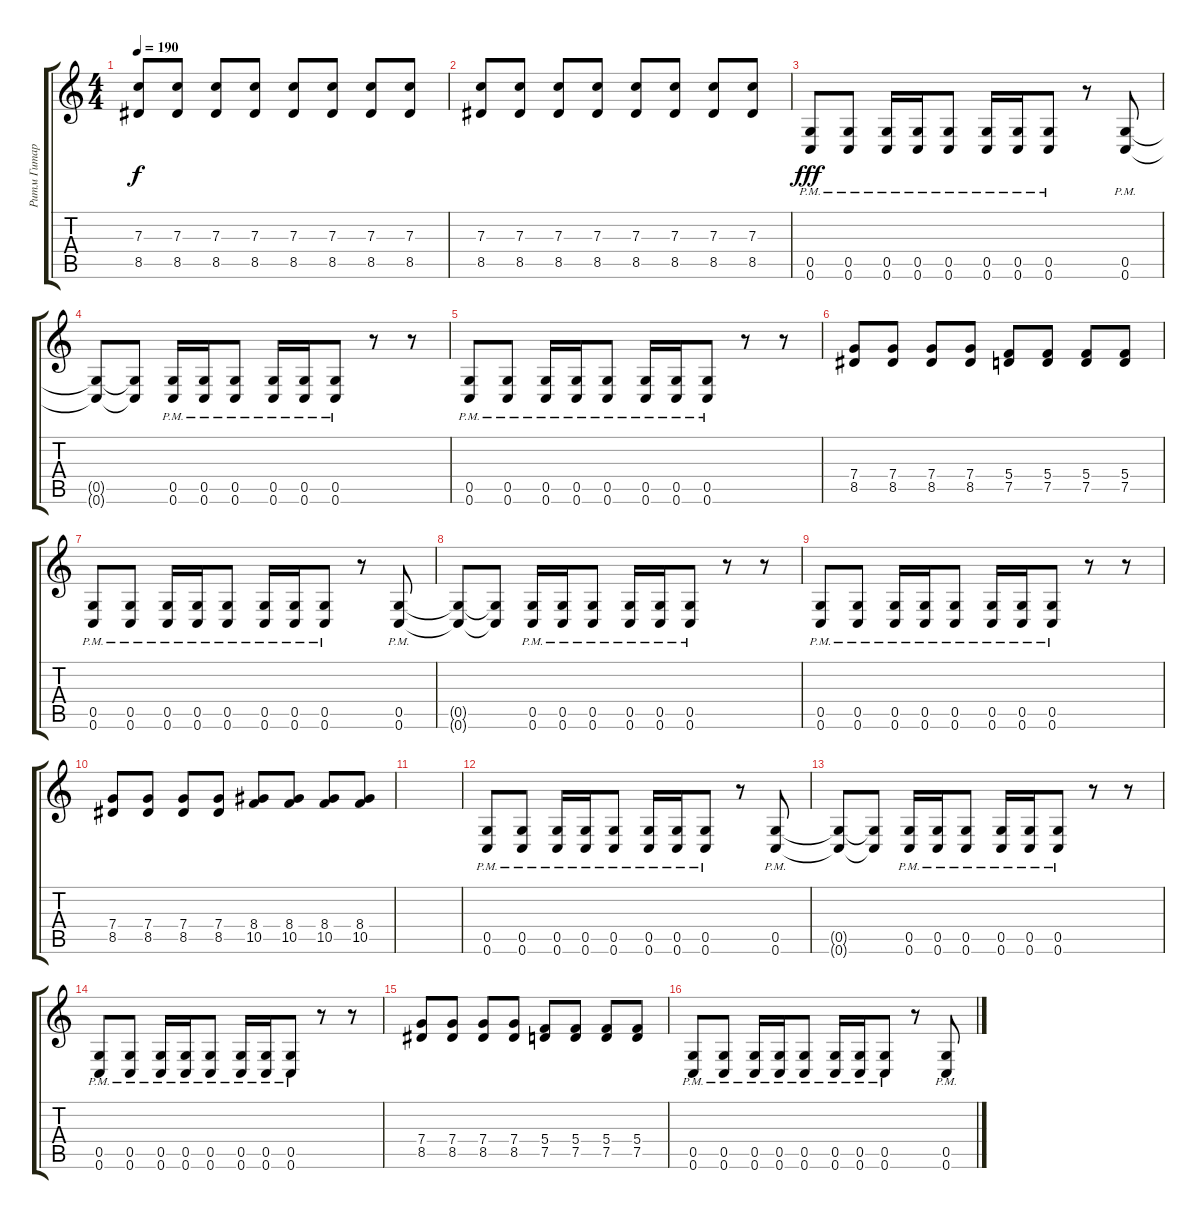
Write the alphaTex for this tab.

\track ("Ритм Гитара" "Ритм Гитар") {instrument distortionguitar}
\staff {score tabs}
\tuning (D4 A3 F3 C3 G2 C2) {hide}
\ts (4 4)
\tempo 190
\clef g2
\ks c
(7.3 8.5).8{dy f instrument distortionguitar} (7.3 8.5).8 (7.3 8.5).8 (7.3 8.5).8 (7.3 8.5).8 (7.3 8.5).8 (7.3 8.5).8 (7.3 8.5).8 |
(7.3 8.5).8 (7.3 8.5).8 (7.3 8.5).8 (7.3 8.5).8 (7.3 8.5).8 (7.3 8.5).8 (7.3 8.5).8 (7.3 8.5).8 |
(0.5{pm} 0.6{pm}).8{dy fff} (0.5{pm} 0.6{pm}).8 (0.5{pm} 0.6{pm}).16 (0.5{pm} 0.6{pm}).16 (0.5{pm} 0.6{pm}).8 (0.5{pm} 0.6{pm}).16 (0.5{pm} 0.6{pm}).16 (0.5{pm} 0.6{pm}).8 r.8 (0.5{pm} 0.6{pm}).8 |
(0.5{t} 0.6{t}).8 (0.5{t} 0.6{t}).8 (0.5{pm} 0.6{pm}).16 (0.5{pm} 0.6{pm}).16 (0.5{pm} 0.6{pm}).8 (0.5{pm} 0.6{pm}).16 (0.5{pm} 0.6{pm}).16 (0.5{pm} 0.6{pm}).8 r.8 r.8 |
(0.5{pm} 0.6{pm}).8 (0.5{pm} 0.6{pm}).8 (0.5{pm} 0.6{pm}).16 (0.5{pm} 0.6{pm}).16 (0.5{pm} 0.6{pm}).8 (0.5{pm} 0.6{pm}).16 (0.5{pm} 0.6{pm}).16 (0.5{pm} 0.6{pm}).8 r.8 r.8 |
(7.4 8.5).8 (7.4 8.5).8 (7.4 8.5).8 (7.4 8.5).8 (5.4 7.5).8 (5.4 7.5).8 (5.4 7.5).8 (5.4 7.5).8 |
(0.5{pm} 0.6{pm}).8 (0.5{pm} 0.6{pm}).8 (0.5{pm} 0.6{pm}).16 (0.5{pm} 0.6{pm}).16 (0.5{pm} 0.6{pm}).8 (0.5{pm} 0.6{pm}).16 (0.5{pm} 0.6{pm}).16 (0.5{pm} 0.6{pm}).8 r.8 (0.5{pm} 0.6{pm}).8 |
(0.5{t} 0.6{t}).8 (0.5{t} 0.6{t}).8 (0.5{pm} 0.6{pm}).16 (0.5{pm} 0.6{pm}).16 (0.5{pm} 0.6{pm}).8 (0.5{pm} 0.6{pm}).16 (0.5{pm} 0.6{pm}).16 (0.5{pm} 0.6{pm}).8 r.8 r.8 |
(0.5{pm} 0.6{pm}).8 (0.5{pm} 0.6{pm}).8 (0.5{pm} 0.6{pm}).16 (0.5{pm} 0.6{pm}).16 (0.5{pm} 0.6{pm}).8 (0.5{pm} 0.6{pm}).16 (0.5{pm} 0.6{pm}).16 (0.5{pm} 0.6{pm}).8 r.8 r.8 |
(7.4 8.5).8 (7.4 8.5).8 (7.4 8.5).8 (7.4 8.5).8 (8.4 10.5).8 (8.4 10.5).8 (8.4 10.5).8 (8.4 10.5).8 |
|
(0.5{pm} 0.6{pm}).8 (0.5{pm} 0.6{pm}).8 (0.5{pm} 0.6{pm}).16 (0.5{pm} 0.6{pm}).16 (0.5{pm} 0.6{pm}).8 (0.5{pm} 0.6{pm}).16 (0.5{pm} 0.6{pm}).16 (0.5{pm} 0.6{pm}).8 r.8 (0.5{pm} 0.6{pm}).8 |
(0.5{t} 0.6{t}).8 (0.5{t} 0.6{t}).8 (0.5{pm} 0.6{pm}).16 (0.5{pm} 0.6{pm}).16 (0.5{pm} 0.6{pm}).8 (0.5{pm} 0.6{pm}).16 (0.5{pm} 0.6{pm}).16 (0.5{pm} 0.6{pm}).8 r.8 r.8 |
(0.5{pm} 0.6{pm}).8 (0.5{pm} 0.6{pm}).8 (0.5{pm} 0.6{pm}).16 (0.5{pm} 0.6{pm}).16 (0.5{pm} 0.6{pm}).8 (0.5{pm} 0.6{pm}).16 (0.5{pm} 0.6{pm}).16 (0.5{pm} 0.6{pm}).8 r.8 r.8 |
(7.4 8.5).8 (7.4 8.5).8 (7.4 8.5).8 (7.4 8.5).8 (5.4 7.5).8 (5.4 7.5).8 (5.4 7.5).8 (5.4 7.5).8 |
(0.5{pm} 0.6{pm}).8 (0.5{pm} 0.6{pm}).8 (0.5{pm} 0.6{pm}).16 (0.5{pm} 0.6{pm}).16 (0.5{pm} 0.6{pm}).8 (0.5{pm} 0.6{pm}).16 (0.5{pm} 0.6{pm}).16 (0.5{pm} 0.6{pm}).8 r.8 (0.5{pm} 0.6{pm}).8
